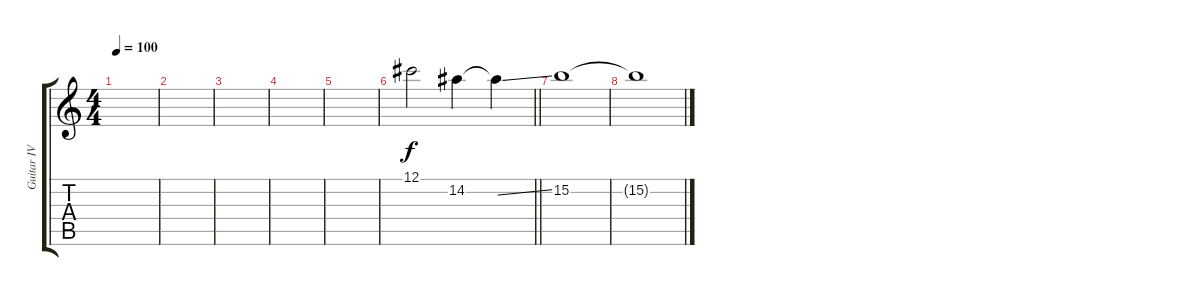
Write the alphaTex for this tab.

\track ("Guitar IV" "Guitar IV") {instrument distortionguitar}
\staff {score tabs}
\tuning (Db4 Ab3 E3 B2 Gb2 Db2) {hide}
\ts (4 4)
\tempo 100
\clef g2
\ks c
|
|
|
|
|
\barLineRight lightlight
12.1.2 14.2.4{volume 11 balance 13 instrument electricguitarjazz} 14.2{ss t}.4 |
15.2.1 |
15.2{t}.1
